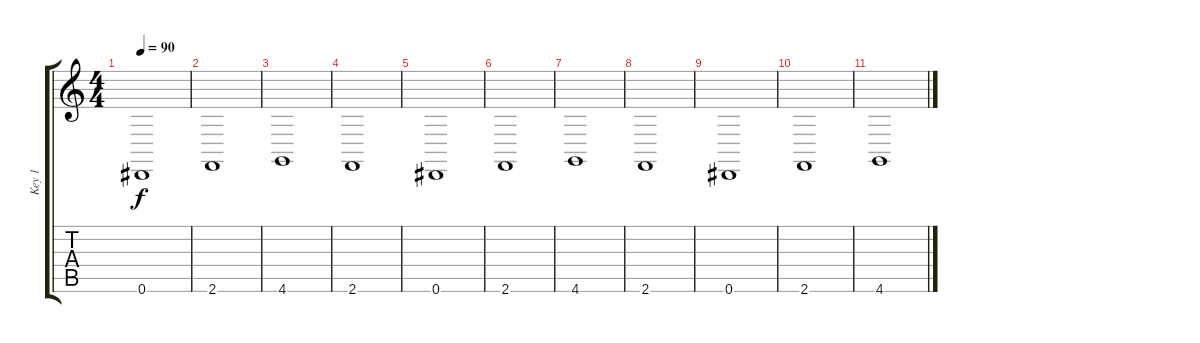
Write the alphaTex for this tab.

\track ("Key 1" "Key 1") {instrument synthstrings1}
\staff {score tabs}
\tuning (Eb4 Bb3 Gb3 Db3 Ab2 Eb2) {hide}
\ts (4 4)
\tempo 90
\clef g2
\ks c
0.6.1{dy f} |
2.6.1 |
4.6.1 |
2.6.1 |
0.6.1 |
2.6.1 |
4.6.1 |
2.6.1 |
0.6.1 |
2.6.1 |
4.6.1
